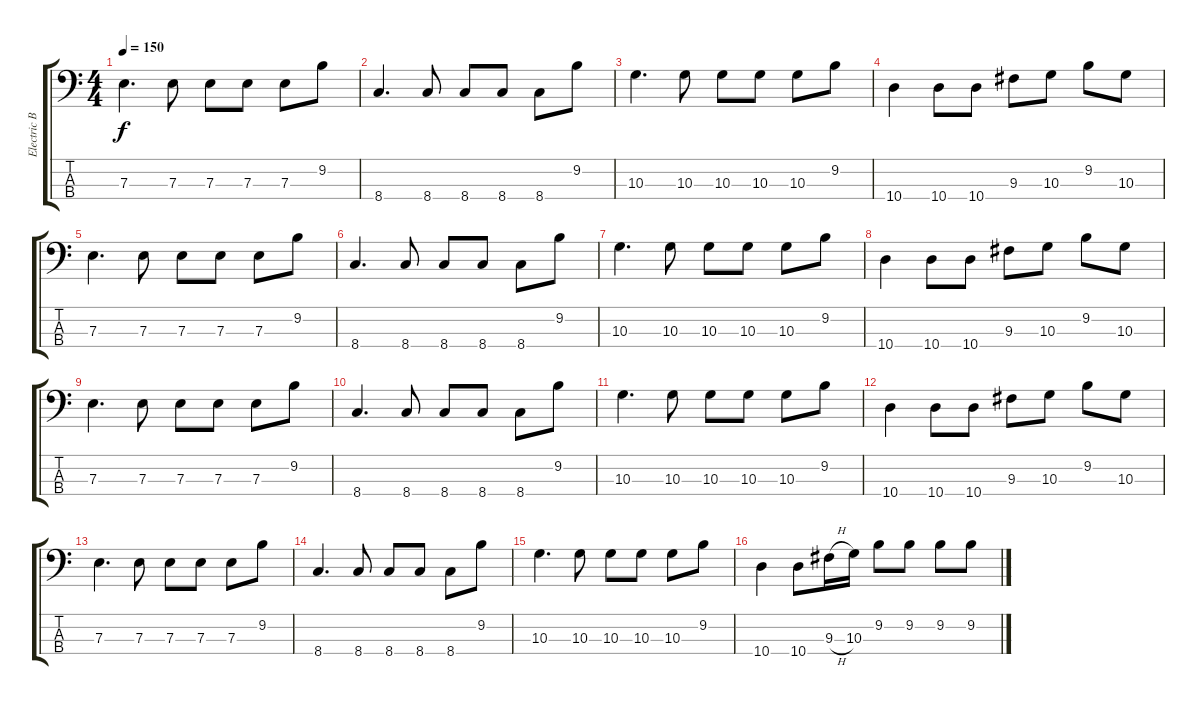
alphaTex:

\track ("Electric Bass" "Electric B") {instrument electricbassfinger}
\staff {score tabs}
\tuning (G2 D2 A1 E1) {hide}
\ts (4 4)
\tempo 150
\clef f4
\ks c
7.3.4{d dy f} 7.3.8 7.3.8 7.3.8 7.3.8 9.2.8 |
8.4.4{d} 8.4.8 8.4.8 8.4.8 8.4.8 9.2.8 |
10.3.4{d} 10.3.8 10.3.8 10.3.8 10.3.8 9.2.8 |
10.4.4 10.4.8 10.4.8 9.3.8 10.3.8 9.2.8 10.3.8 |
7.3.4{d} 7.3.8 7.3.8 7.3.8 7.3.8 9.2.8 |
8.4.4{d} 8.4.8 8.4.8 8.4.8 8.4.8 9.2.8 |
10.3.4{d} 10.3.8 10.3.8 10.3.8 10.3.8 9.2.8 |
10.4.4 10.4.8 10.4.8 9.3.8 10.3.8 9.2.8 10.3.8 |
7.3.4{d} 7.3.8 7.3.8 7.3.8 7.3.8 9.2.8 |
8.4.4{d} 8.4.8 8.4.8 8.4.8 8.4.8 9.2.8 |
10.3.4{d} 10.3.8 10.3.8 10.3.8 10.3.8 9.2.8 |
10.4.4 10.4.8 10.4.8 9.3.8 10.3.8 9.2.8 10.3.8 |
7.3.4{d} 7.3.8 7.3.8 7.3.8 7.3.8 9.2.8 |
8.4.4{d} 8.4.8 8.4.8 8.4.8 8.4.8 9.2.8 |
10.3.4{d} 10.3.8 10.3.8 10.3.8 10.3.8 9.2.8 |
10.4.4 10.4.8 9.3{h}.16 10.3.16 9.2.8 9.2.8 9.2.8 9.2.8
